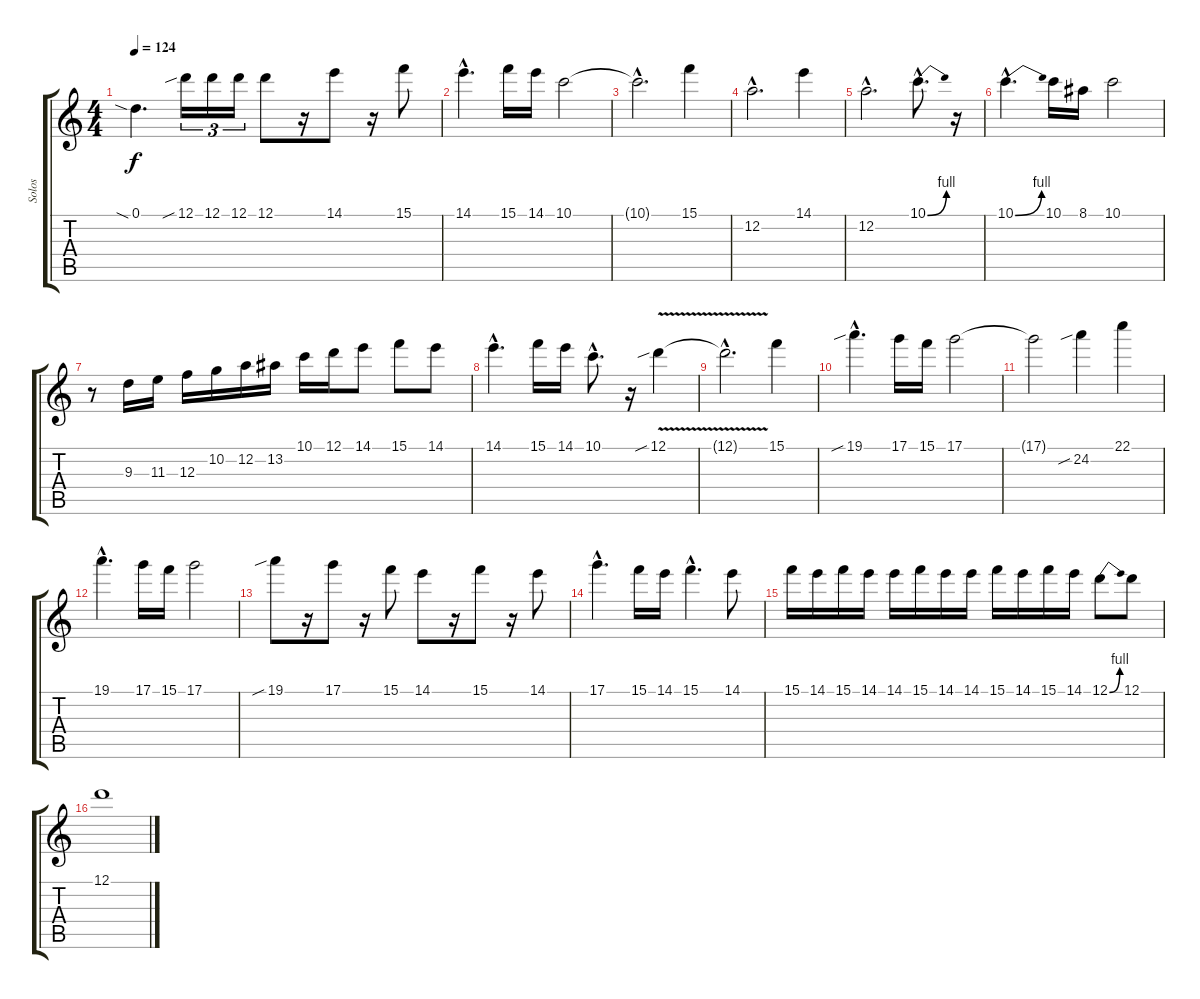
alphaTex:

\track ("Solos" "Solos") {instrument distortionguitar}
\staff {score tabs}
\tuning (D4 A3 F3 C3 G2 D2) {hide}
\ts (4 4)
\tempo 124
\clef g2
\ks c
0.1{sia}.4{d dy f} 12.1{sib}.16{tu (3 2)} 12.1.16{tu (3 2)} 12.1.16{tu (3 2)} 12.1.8 r.16 14.1.8 r.16 15.1.8 |
14.1{hac}.4{d} 15.1.16 14.1.16 10.1.2 |
10.1{hac t}.2{d} 15.1.4 |
12.2{hac}.2{d} 14.1.4 |
12.2{hac}.2{d} 10.1{be (bend 0 0 60 4) hac}.8{d} r.16 |
10.1{be (bend 0 0 60 4) hac}.4{d} 10.1.16 8.1.16 10.1.2 |
r.8 9.3.16 11.3.16 12.3.16 10.2.16 12.2.16 13.2.16 10.1.16 12.1.16 14.1.8 15.1.8 14.1.8 |
14.1{hac}.4{d} 15.1.16 14.1.16 10.1{hac}.8{d} r.16 12.1{v sib}.4 |
12.1{hac t}.2{d} 15.1.4 |
19.1{sib hac}.4{d} 17.1.16 15.1.16 17.1.2 |
17.1{t}.2 24.2{sib}.4 22.1.4 |
19.1{hac}.4{d} 17.1.16 15.1.16 17.1.2 |
19.1{sib}.8 r.16 17.1.8 r.16 15.1.8 14.1.8 r.16 15.1.8 r.16 14.1.8 |
17.1{hac}.4{d} 15.1.16 14.1.16 15.1{hac}.4{d} 14.1.8 |
15.1.16 14.1.16 15.1.16 14.1.16 14.1.16 15.1.16 14.1.16 14.1.16 15.1.16 14.1.16 15.1.16 14.1.16 12.1{be (bend 0 0 60 4)}.8 12.1.8 |
12.1.1
